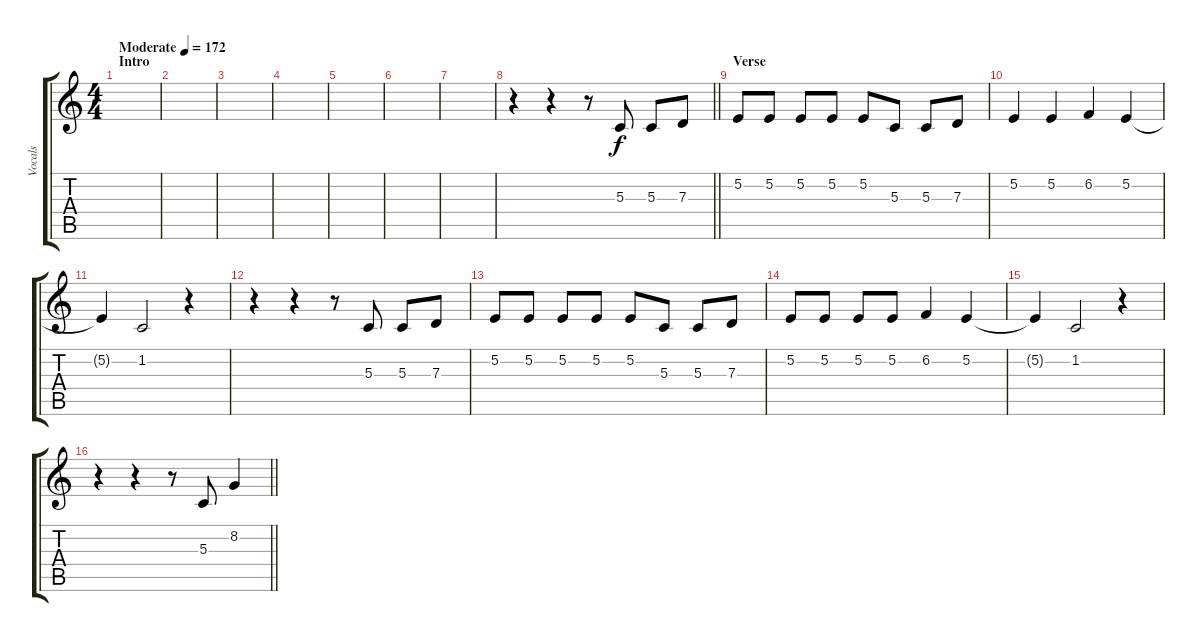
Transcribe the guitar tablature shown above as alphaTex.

\track ("Vocals" "Vocals") {instrument altosax}
\staff {score tabs}
\tuning (E4 B3 G3 D3 A2 E2) {hide}
\ts (4 4)
\section ("" "Intro")
\tempo (172 "Moderate")
\clef g2
\ks c
|
|
|
|
|
|
|
\barLineRight lightlight
r.4 r.4 r.8 5.3.8 5.3.8 7.3.8 |
\section ("" "Verse")
5.2.8 5.2.8 5.2.8 5.2.8 5.2.8 5.3.8 5.3.8 7.3.8 |
5.2.4 5.2.4 6.2.4 5.2.4 |
5.2{t}.4 1.2.2 r.4 |
r.4 r.4 r.8 5.3.8 5.3.8 7.3.8 |
5.2.8 5.2.8 5.2.8 5.2.8 5.2.8 5.3.8 5.3.8 7.3.8 |
5.2.8 5.2.8 5.2.8 5.2.8 6.2.4 5.2.4 |
5.2{t}.4 1.2.2 r.4 |
\barLineRight lightlight
r.4 r.4 r.8 5.3.8 8.2.4
